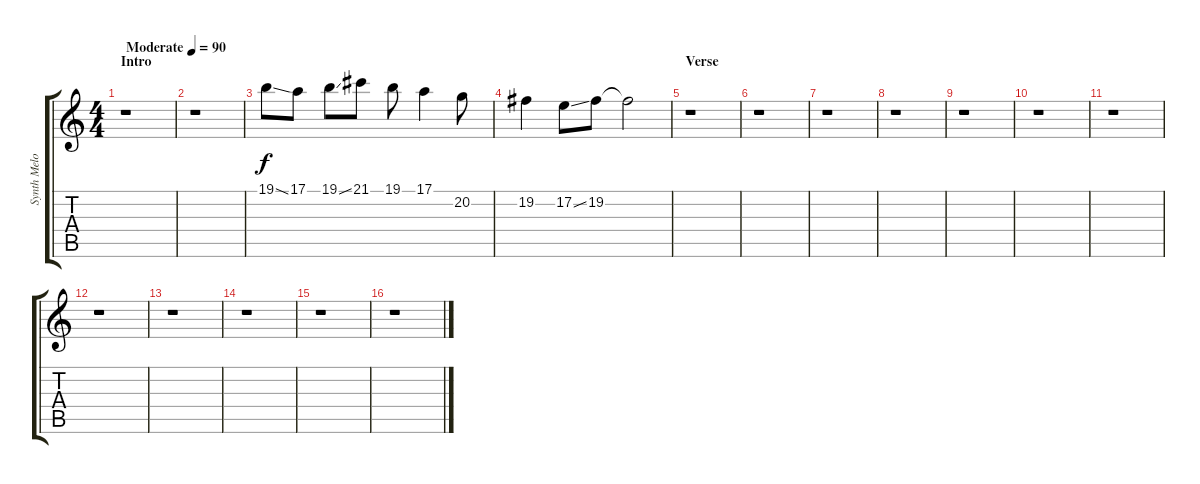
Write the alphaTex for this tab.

\track ("Synth Melody" "Synth Melo") {instrument lead2sawtooth}
\staff {score tabs}
\tuning (E4 B3 G3 D3 A2 E2) {hide}
\ts (4 4)
\section ("" "Intro")
\tempo (90 "Moderate")
\clef g2
\ks c
r.1{dy f instrument lead2sawtooth} |
r.1 |
19.1{ss}.8 17.1.8 19.1{ss}.8 21.1.8 19.1.8 17.1.4 20.2.8 |
19.2.4 17.2{ss}.8 19.2.8 19.2{t}.2 |
\section ("" "Verse")
r.1 |
r.1 |
r.1 |
r.1 |
r.1 |
r.1 |
r.1 |
r.1 |
r.1 |
r.1 |
r.1 |
r.1
